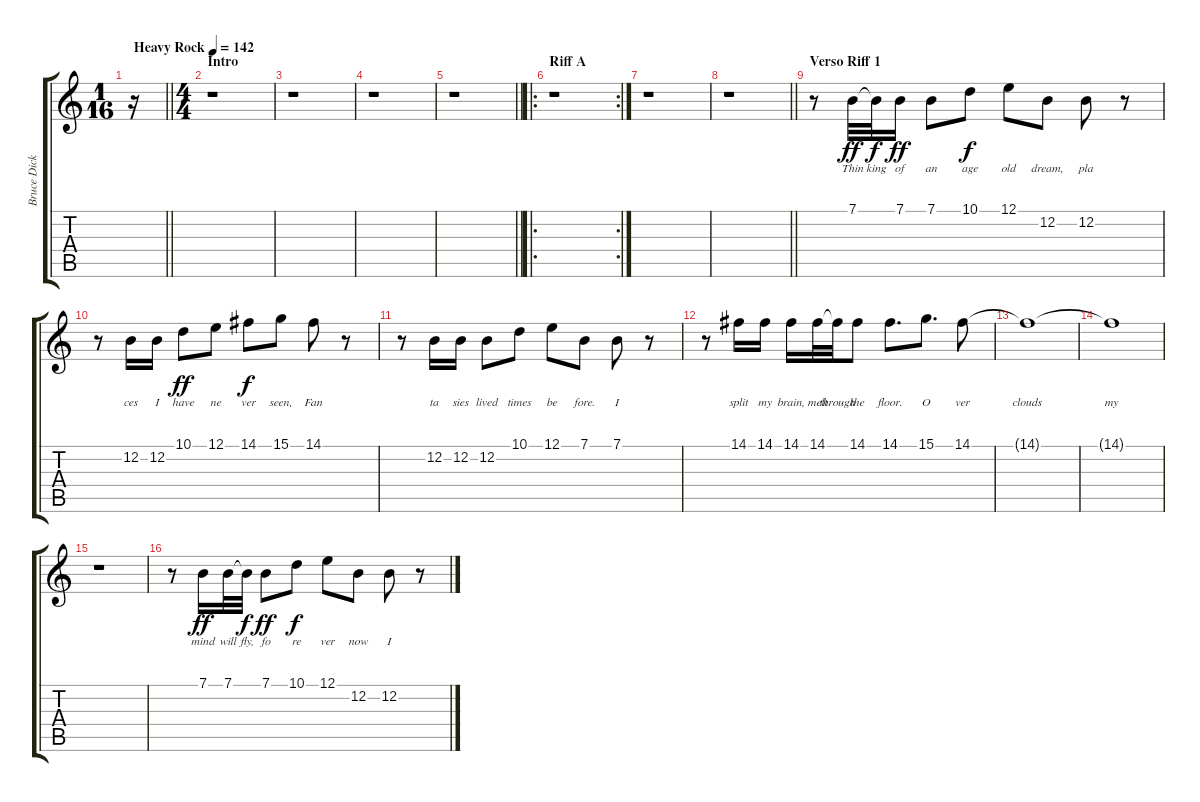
\track ("Bruce Dickinson" "Bruce Dick") {instrument lead2sawtooth}
\staff {score tabs}
\tuning (E4 B3 G3 D3 A2 E2) {hide}
\ts (1 16)
\tempo (142 "Heavy Rock")
\clef g2
\barLineRight lightlight
\ks c
r.16{dy ff instrument lead2sawtooth} |
\ts (4 4)
\section ("" "Intro")
r.1 |
r.1 |
r.1 |
\barLineRight lightlight
r.1 |
\ro
\rc 2
\section ("" "Riff A")
r.1 |
r.1 |
\barLineRight lightlight
r.1 |
\section ("" "Verso Riff 1")
r.8 7.1.32{lyrics (0 "Thin") lyrics (1 "") lyrics (2 "") lyrics (3 "") lyrics (4 "")} 7.1{t}.32{lyrics (0 "king") lyrics (1 "") lyrics (2 "") lyrics (3 "") lyrics (4 "") dy f} 7.1.16{lyrics (0 "of") lyrics (1 "") lyrics (2 "") lyrics (3 "") lyrics (4 "") dy ff} 7.1.8{lyrics (0 "an") lyrics (1 "") lyrics (2 "") lyrics (3 "") lyrics (4 "")} 10.1.8{lyrics (0 "age") lyrics (1 "") lyrics (2 "") lyrics (3 "") lyrics (4 "") dy f} 12.1.8{lyrics (0 "old") lyrics (1 "") lyrics (2 "") lyrics (3 "") lyrics (4 "")} 12.2.8{lyrics (0 "dream,") lyrics (1 "") lyrics (2 "") lyrics (3 "") lyrics (4 "")} 12.2.8{lyrics (0 "pla") lyrics (1 "") lyrics (2 "") lyrics (3 "") lyrics (4 "")} r.8 |
r.8 12.2.16{lyrics (0 "ces") lyrics (1 "") lyrics (2 "") lyrics (3 "") lyrics (4 "")} 12.2.16{lyrics (0 "I") lyrics (1 "") lyrics (2 "") lyrics (3 "") lyrics (4 "")} 10.1.8{lyrics (0 "have") lyrics (1 "") lyrics (2 "") lyrics (3 "") lyrics (4 "") dy ff} 12.1.8{lyrics (0 "ne") lyrics (1 "") lyrics (2 "") lyrics (3 "") lyrics (4 "")} 14.1.8{lyrics (0 "ver") lyrics (1 "") lyrics (2 "") lyrics (3 "") lyrics (4 "") dy f} 15.1.8{lyrics (0 "seen,") lyrics (1 "") lyrics (2 "") lyrics (3 "") lyrics (4 "")} 14.1.8{lyrics (0 "Fan") lyrics (1 "") lyrics (2 "") lyrics (3 "") lyrics (4 "")} r.8 |
r.8 12.2.16{lyrics (0 "ta") lyrics (1 "") lyrics (2 "") lyrics (3 "") lyrics (4 "")} 12.2.16{lyrics (0 "sies") lyrics (1 "") lyrics (2 "") lyrics (3 "") lyrics (4 "")} 12.2.8{lyrics (0 "lived") lyrics (1 "") lyrics (2 "") lyrics (3 "") lyrics (4 "")} 10.1.8{lyrics (0 "times") lyrics (1 "") lyrics (2 "") lyrics (3 "") lyrics (4 "")} 12.1.8{lyrics (0 "be") lyrics (1 "") lyrics (2 "") lyrics (3 "") lyrics (4 "")} 7.1.8{lyrics (0 "fore.") lyrics (1 "") lyrics (2 "") lyrics (3 "") lyrics (4 "")} 7.1.8{lyrics (0 "I") lyrics (1 "") lyrics (2 "") lyrics (3 "") lyrics (4 "")} r.8 |
r.8 14.1.16{lyrics (0 "split") lyrics (1 "") lyrics (2 "") lyrics (3 "") lyrics (4 "")} 14.1.16{lyrics (0 "my") lyrics (1 "") lyrics (2 "") lyrics (3 "") lyrics (4 "")} 14.1.16{lyrics (0 "brain,") lyrics (1 "") lyrics (2 "") lyrics (3 "") lyrics (4 "")} 14.1.32{lyrics (0 "melt") lyrics (1 "") lyrics (2 "") lyrics (3 "") lyrics (4 "")} 14.1{t}.32{lyrics (0 "through") lyrics (1 "") lyrics (2 "") lyrics (3 "") lyrics (4 "")} 14.1.8{lyrics (0 "the") lyrics (1 "") lyrics (2 "") lyrics (3 "") lyrics (4 "")} 14.1.8{d lyrics (0 "floor.") lyrics (1 "") lyrics (2 "") lyrics (3 "") lyrics (4 "")} 15.1.8{d lyrics (0 "O") lyrics (1 "") lyrics (2 "") lyrics (3 "") lyrics (4 "")} 14.1.8{lyrics (0 "ver") lyrics (1 "") lyrics (2 "") lyrics (3 "") lyrics (4 "")} |
14.1{t}.1{lyrics (0 "clouds") lyrics (1 "") lyrics (2 "") lyrics (3 "") lyrics (4 "")} |
14.1{t}.1{lyrics (0 "my") lyrics (1 "") lyrics (2 "") lyrics (3 "") lyrics (4 "")} |
r.1 |
r.8 7.1.16{lyrics (0 "mind") lyrics (1 "") lyrics (2 "") lyrics (3 "") lyrics (4 "") dy ff} 7.1.32{lyrics (0 "will") lyrics (1 "") lyrics (2 "") lyrics (3 "") lyrics (4 "")} 7.1{t}.32{lyrics (0 "fly,") lyrics (1 "") lyrics (2 "") lyrics (3 "") lyrics (4 "") dy f} 7.1.8{lyrics (0 "fo") lyrics (1 "") lyrics (2 "") lyrics (3 "") lyrics (4 "") dy ff} 10.1.8{lyrics (0 "re") lyrics (1 "") lyrics (2 "") lyrics (3 "") lyrics (4 "") dy f} 12.1.8{lyrics (0 "ver") lyrics (1 "") lyrics (2 "") lyrics (3 "") lyrics (4 "")} 12.2.8{lyrics (0 "now") lyrics (1 "") lyrics (2 "") lyrics (3 "") lyrics (4 "")} 12.2.8{lyrics (0 "I") lyrics (1 "") lyrics (2 "") lyrics (3 "") lyrics (4 "")} r.8
